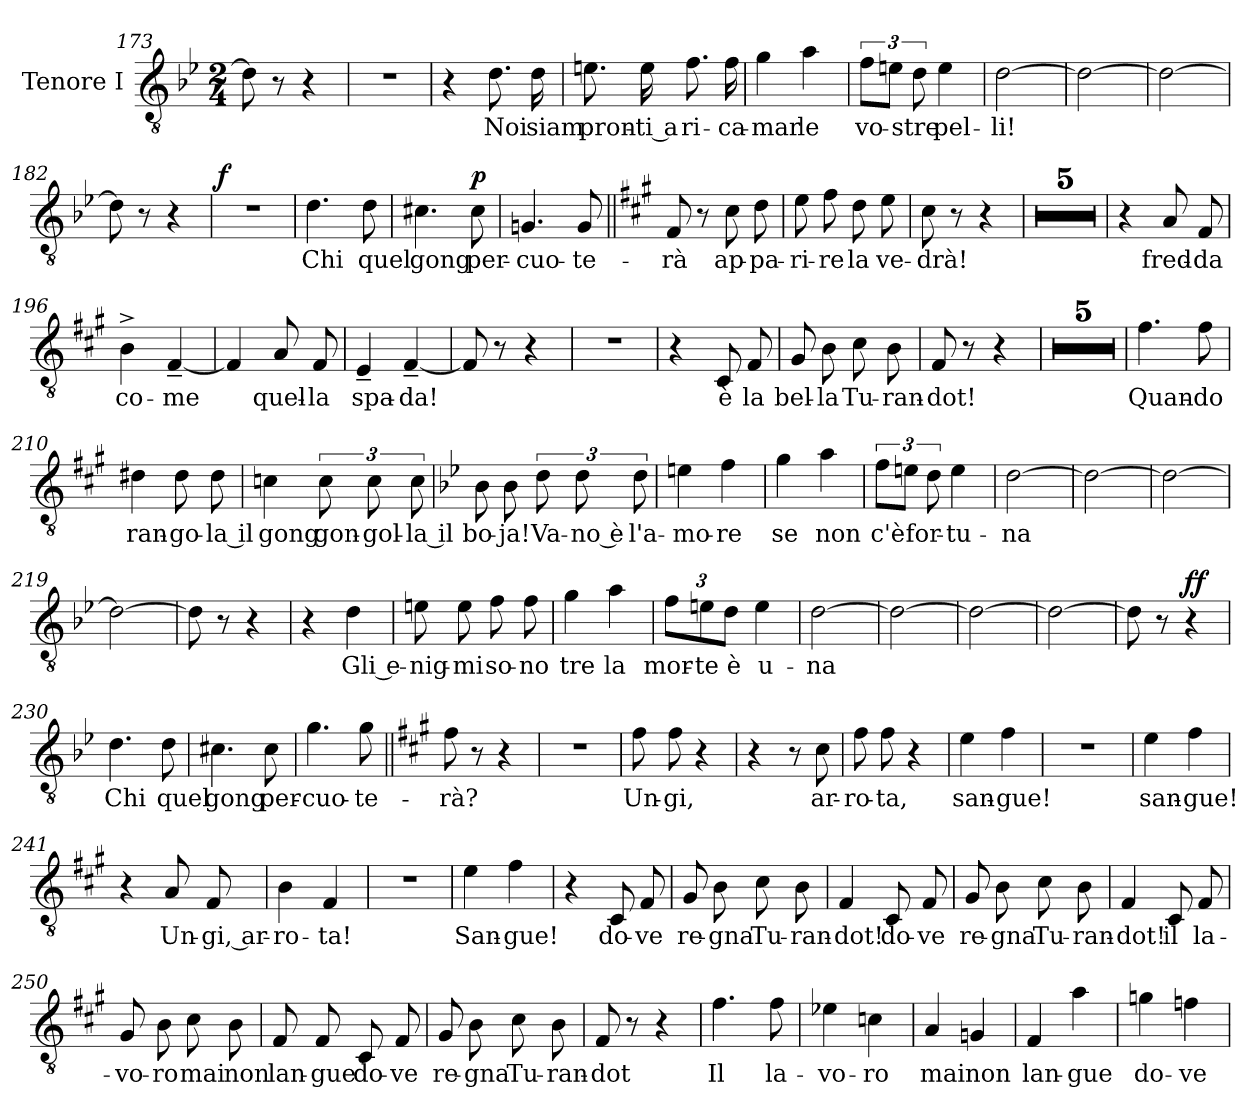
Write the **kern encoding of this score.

**kern	**text	**dynam
*part1	*part1	*part1
*staff1	*staff1	*staff1
*I"Tenore I	*	*
*I'T. I	*	*
!!LO:PB:g=z
*clefGv2	*	*
*k[b-e-]	*	*
*M2/4	*	*
=173	=173	=173
8d\]	.	.
8r	.	.
4r	.	.
=174	=174	=174
2r	.	.
=175	=175	=175
4r	.	.
!	!LO:LY:b	!
8.d\	Noi	.
!	!LO:LY:b	!
16d\	siam	.
=176	=176	=176
!	!LO:LY:b	!
8.en\	pron-	.
!	!LO:LY:b	!
16e\	-ti a	.
!	!LO:LY:b	!
8.f\	ri-	.
!	!LO:LY:b	!
16f\	-ca-	.
=177	=177	=177
!	!LO:LY:b	!
4g\	-mar	.
!	!LO:LY:b	!
4a\	le	.
=178	=178	=178
!	!LO:LY:b	!
12f\L	vo-	.
12en\J	.	.
!	!LO:LY:b	!
12d\	-stre	.
!	!LO:LY:b	!
4e\	pel-	.
!!LO:PB:g=z
=179	=179	=179
!	!LO:LY:b	!
[2d\	-li!	.
=180	=180	=180
2d\_	.	.
=181	=181	=181
2d\_	.	.
=182	=182	=182
8d\]	.	.
8r	.	.
4r	.	.
!!LO:PB:g=z
=183	=183	=183
!	!	!LO:DY:b
2r	.	f
=184	=184	=184
!	!LO:LY:b	!
4.d\	Chi	.
!	!LO:LY:b	!
8d\	quel	.
=185	=185	=185
!	!LO:LY:b	!
4.c#X\	gong	.
!	!LO:LY:b	!LO:DY:a
8c#\	per-	p
=186	=186	=186
!	!LO:LY:b	!
4.Gn/	-cuo-	.
!	!LO:LY:b	!
8G/	-te-	.
!!LO:PB:g=z
=187||	=187||	=187||
*k[f#c#g#]	*	*
!	!LO:LY:b	!
8F#/	-rà	.
8r	.	.
!	!LO:LY:b	!
8c#\	ap-	.
!	!LO:LY:b	!
8d\	-pa-	.
=188	=188	=188
!	!LO:LY:b	!
8e\	-ri-	.
!	!LO:LY:b	!
8f#\	-re	.
!	!LO:LY:b	!
8d\	la	.
!	!LO:LY:b	!
8e\	ve-	.
=189	=189	=189
!	!LO:LY:b	!
8c#\	-drà!	.
8r	.	.
4r	.	.
=190	=190	=190
2r	.	.
=191	=191	=191
2r	.	.
=192	=192	=192
2r	.	.
!!LO:PB:g=z
=193	=193	=193
2r	.	.
=194	=194	=194
2r	.	.
=195	=195	=195
4r	.	.
!	!LO:LY:b	!
8A/	fred-	.
!	!LO:LY:b	!
8F#/	-da	.
=196	=196	=196
!	!LO:LY:b	!
4B^\	co-	.
!	!LO:LY:b	!
[4F#~/	-me	.
=197	=197	=197
4F#/]	.	.
!	!LO:LY:b	!
8A/	quel-	.
!	!LO:LY:b	!
8F#/	-la	.
=198	=198	=198
!	!LO:LY:b	!
4E~/	spa-	.
!	!LO:LY:b	!
[4F#~/	-da!	.
!!LO:PB:g=z
=199	=199	=199
8F#/]	.	.
8r	.	.
4r	.	.
=200	=200	=200
2r	.	.
=201	=201	=201
4r	.	.
!	!LO:LY:b	!
8C#/	è	.
!	!LO:LY:b	!
8F#/	la	.
=202	=202	=202
!	!LO:LY:b	!
8G#/	bel-	.
!	!LO:LY:b	!
8B\	-la	.
!	!LO:LY:b	!
8c#\	Tu-	.
!	!LO:LY:b	!
8B\	-ran-	.
=203	=203	=203
!	!LO:LY:b	!
8F#/	-dot!	.
8r	.	.
4r	.	.
!!LO:PB:g=z
=204	=204	=204
2r	.	.
=205	=205	=205
2r	.	.
=206	=206	=206
2r	.	.
=207	=207	=207
2r	.	.
=208	=208	=208
2r	.	.
=209	=209	=209
!	!LO:LY:b	!
4.f#\	Quan-	.
!	!LO:LY:b	!
8f#\	-do	.
!!LO:PB:g=z
=210	=210	=210
!	!LO:LY:b	!
4d#X\	ran-	.
!	!LO:LY:b	!
8d#\	-go-	.
!	!LO:LY:b	!
8d#\	-la il	.
=211	=211	=211
!	!LO:LY:b	!
4cn\	gong	.
!	!LO:LY:b	!
12c\	gon-	.
!	!LO:LY:b	!
12c\	-gol-	.
!	!LO:LY:b	!
12c\	-la il	.
=212	=212	=212
*k[b-e-]	*	*
!	!LO:LY:b	!
8B-\	bo-	.
!	!LO:LY:b	!
8B-\	-ja!	.
!	!LO:LY:b	!
12d\	Va-	.
!	!LO:LY:b	!
12d\	-no è	.
!	!LO:LY:b	!
12d\	l'a-	.
=213	=213	=213
!	!LO:LY:b	!
4en\	-mo-	.
!	!LO:LY:b	!
4f\	-re	.
=214	=214	=214
!	!LO:LY:b	!
4g\	se	.
!	!LO:LY:b	!
4a\	non	.
!!LO:PB:g=z
=215	=215	=215
!	!LO:LY:b	!
12f\L	c'è	.
12en\J	.	.
!	!LO:LY:b	!
12d\	for-	.
!	!LO:LY:b	!
4e\	-tu-	.
=216	=216	=216
!	!LO:LY:b	!
[2d\	-na	.
=217	=217	=217
2d\_	.	.
=218	=218	=218
2d\_	.	.
!!LO:PB:g=z
=219	=219	=219
2d\_	.	.
=220	=220	=220
8d\]	.	.
8r	.	.
4r	.	.
=221	=221	=221
4r	.	.
!	!LO:LY:b	!
4d\	Gli e-	.
=222	=222	=222
!	!LO:LY:b	!
8en\	-nig-	.
!	!LO:LY:b	!
8e\	-mi	.
!	!LO:LY:b	!
8f\	so-	.
!	!LO:LY:b	!
8f\	-no	.
=223	=223	=223
!	!LO:LY:b	!
4g\	tre	.
!	!LO:LY:b	!
4a\	la	.
!!LO:PB:g=z
=224	=224	=224
*Xbrackettup	*	*
!	!LO:LY:b	!
12f\L	mor-	.
!	!LO:LY:b	!
12en\	-te	.
!	!LO:LY:b	!
12d\J	è	.
!	!LO:LY:b	!
4e\	u-	.
=225	=225	=225
!	!LO:LY:b	!
[2d\	-na	.
=226	=226	=226
2d\_	.	.
=227	=227	=227
2d\_	.	.
!!LO:PB:g=z
=228	=228	=228
2d\_	.	.
=229	=229	=229
8d\]	.	.
8r	.	.
!	!	!LO:DY:a
!	!	!LO:DY:n=1:a
4r	.	f f
=230	=230	=230
!	!LO:LY:b	!
4.d\	Chi	.
!	!LO:LY:b	!
8d\	quel	.
=231	=231	=231
!	!LO:LY:b	!
4.c#X\	gong	.
!	!LO:LY:b	!
8c#\	per-	.
!!LO:PB:g=z
=232	=232	=232
!	!LO:LY:b	!
4.g\	-cuo-	.
!	!LO:LY:b	!
8g\	-te-	.
=233||	=233||	=233||
*k[f#c#g#]	*	*
!	!LO:LY:b	!
8f#\	-rà?	.
8r	.	.
4r	.	.
=234	=234	=234
2r	.	.
=235	=235	=235
!	!LO:LY:b	!
8f#\	Un-	.
!	!LO:LY:b	!
8f#\	-gi,	.
4r	.	.
=236	=236	=236
4r	.	.
8r	.	.
!	!LO:LY:b	!
8c#\	ar-	.
!!LO:PB:g=z
=237	=237	=237
!	!LO:LY:b	!
8f#\	-ro-	.
!	!LO:LY:b	!
8f#\	-ta,	.
4r	.	.
=238	=238	=238
!	!LO:LY:b	!
4e\	san-	.
!	!LO:LY:b	!
4f#\	-gue!	.
=239	=239	=239
2r	.	.
=240	=240	=240
!	!LO:LY:b	!
4e\	san-	.
!	!LO:LY:b	!
4f#\	-gue!	.
=241	=241	=241
4r	.	.
!	!LO:LY:b	!
8A/	Un-	.
!	!LO:LY:b	!
8F#/	-gi, ar-	.
!!LO:PB:g=z
=242	=242	=242
!	!LO:LY:b	!
4B\	-ro-	.
!	!LO:LY:b	!
4F#/	-ta!	.
=243	=243	=243
2r	.	.
=244	=244	=244
!	!LO:LY:b	!
4e\	San-	.
!	!LO:LY:b	!
4f#\	-gue!	.
=245	=245	=245
4r	.	.
!	!LO:LY:b	!
8C#/	do-	.
!	!LO:LY:b	!
8F#/	-ve	.
=246	=246	=246
!	!LO:LY:b	!
8G#/	re-	.
!	!LO:LY:b	!
8B\	-gna	.
!	!LO:LY:b	!
8c#\	Tu-	.
!	!LO:LY:b	!
8B\	-ran-	.
!!LO:PB:g=z
=247	=247	=247
!	!LO:LY:b	!
4F#/	-dot!	.
!	!LO:LY:b	!
8C#/	do-	.
!	!LO:LY:b	!
8F#/	-ve	.
=248	=248	=248
!	!LO:LY:b	!
8G#/	re-	.
!	!LO:LY:b	!
8B\	-gna	.
!	!LO:LY:b	!
8c#\	Tu-	.
!	!LO:LY:b	!
8B\	-ran-	.
=249	=249	=249
!	!LO:LY:b	!
4F#/	-dot!	.
!	!LO:LY:b	!
8C#/	il	.
!	!LO:LY:b	!
8F#/	la-	.
=250	=250	=250
!	!LO:LY:b	!
8G#/	-vo-	.
!	!LO:LY:b	!
8B\	-ro	.
!	!LO:LY:b	!
8c#\	mai	.
!	!LO:LY:b	!
8B\	non	.
=251	=251	=251
!	!LO:LY:b	!
8F#/	lan-	.
!	!LO:LY:b	!
8F#/	-gue	.
!	!LO:LY:b	!
8C#/	do-	.
!	!LO:LY:b	!
8F#/	-ve	.
!!LO:PB:g=z
=252	=252	=252
!	!LO:LY:b	!
8G#/	re-	.
!	!LO:LY:b	!
8B\	-gna	.
!	!LO:LY:b	!
8c#\	Tu-	.
!	!LO:LY:b	!
8B\	-ran-	.
=253	=253	=253
!	!LO:LY:b	!
8F#/	-dot	.
8r	.	.
4r	.	.
=254	=254	=254
!	!LO:LY:b	!
4.f#\	Il	.
!	!LO:LY:b	!
8f#\	la-	.
=255	=255	=255
!	!LO:LY:b	!
4e-X\	-vo-	.
!	!LO:LY:b	!
4cn\	-ro	.
!!LO:PB:g=z
=256	=256	=256
!	!LO:LY:b	!
4A/	mai	.
!	!LO:LY:b	!
4Gn/	non	.
=257	=257	=257
!	!LO:LY:b	!
4F#/	lan-	.
!	!LO:LY:b	!
4a\	-gue	.
=258	=258	=258
!	!LO:LY:b	!
4gn\	do-	.
!	!LO:LY:b	!
4fn\	-ve	.
=	=	=
*-	*-	*-
